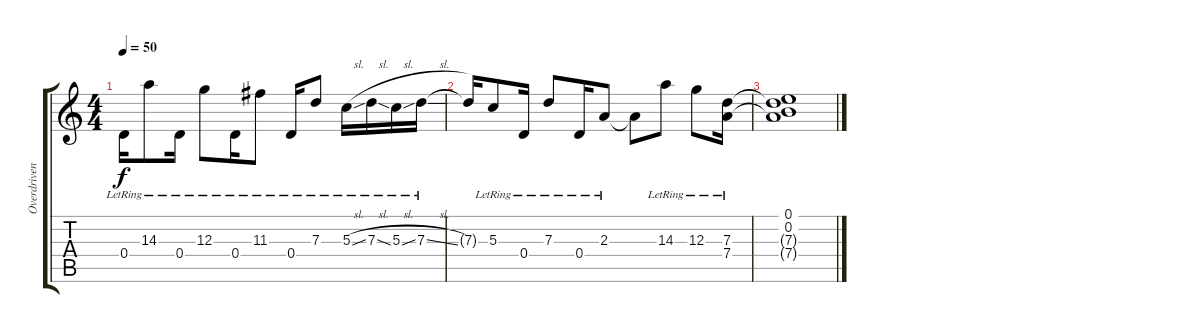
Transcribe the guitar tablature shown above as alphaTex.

\track ("Overdriven Guitar" "Overdriven") {instrument overdrivenguitar}
\staff {score tabs}
\tuning (E4 B3 G3 D3 A2 E2) {hide}
\ts (4 4)
\tempo 50
\clef g2
\ks c
0.4{lr}.16{dy f} 14.3{lr}.8 0.4{lr}.16 12.3{lr}.8 0.4{lr}.16 11.3{lr}.8 0.4{lr}.16 7.3{lr}.8 5.3{sl lr}.16 7.3{sl lr}.16 5.3{sl lr}.16 7.3{sl lr}.16 |
7.3{t}.16 5.3{lr}.8 0.4{lr}.16 7.3{lr}.8 0.4{lr}.16 2.3{lr}.8 2.3{t}.8 14.3{lr}.8 12.3{lr}.8 (7.3{lr} 7.4{lr}).16 |
(0.1 0.2 7.3{t} 7.4{t}).1
